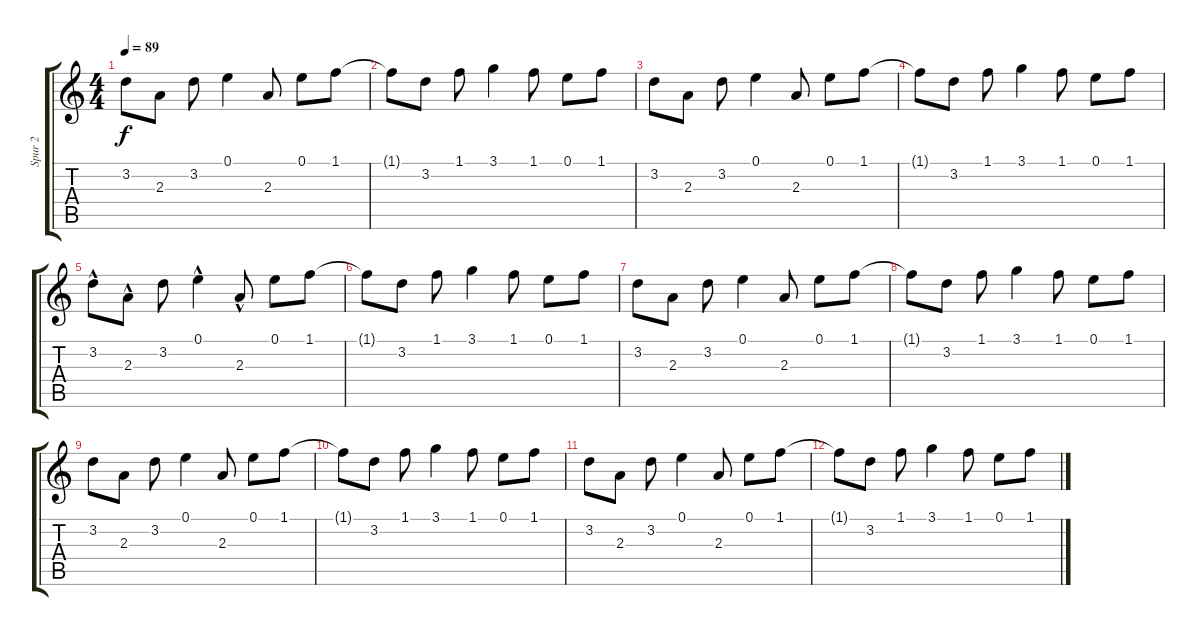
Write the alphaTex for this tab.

\track ("Spur 2" "Spur 2") {instrument distortionguitar}
\staff {score tabs}
\tuning (E4 B3 G3 D3 A2 E2) {hide}
\ts (4 4)
\tempo 89
\clef g2
\ks c
3.2.8{dy f} 2.3.8 3.2.8 0.1.4 2.3.8 0.1.8 1.1.8 |
1.1{t}.8 3.2.8 1.1.8 3.1.4 1.1.8 0.1.8 1.1.8 |
3.2.8 2.3.8 3.2.8 0.1.4 2.3.8 0.1.8 1.1.8 |
1.1{t}.8 3.2.8 1.1.8 3.1.4 1.1.8 0.1.8 1.1.8 |
3.2{hac}.8 2.3{hac}.8 3.2.8 0.1{hac}.4 2.3{hac}.8 0.1.8 1.1.8 |
1.1{t}.8 3.2.8 1.1.8 3.1.4 1.1.8 0.1.8 1.1.8 |
3.2.8 2.3.8 3.2.8 0.1.4 2.3.8 0.1.8 1.1.8 |
1.1{t}.8 3.2.8{volume 14} 1.1.8{volume 14} 3.1.4{volume 13} 1.1.8{volume 13} 0.1.8{volume 12} 1.1.8{volume 12} |
3.2.8{volume 12} 2.3.8{volume 12} 3.2.8{volume 11} 0.1.4{volume 11} 2.3.8{volume 10} 0.1.8{volume 10} 1.1.8{volume 10} |
1.1{t}.8 3.2.8{volume 9} 1.1.8{volume 9} 3.1.4{volume 9} 1.1.8{volume 8} 0.1.8{volume 8} 1.1.8{volume 7} |
3.2.8{volume 7} 2.3.8{volume 7} 3.2.8{volume 6} 0.1.4{volume 6} 2.3.8{volume 6} 0.1.8{volume 5} 1.1.8{volume 5} |
1.1{t}.8 3.2.8{volume 4} 1.1.8{volume 4} 3.1.4{volume 4} 1.1.8{volume 3} 0.1.8{volume 3} 1.1.8{volume 3}
